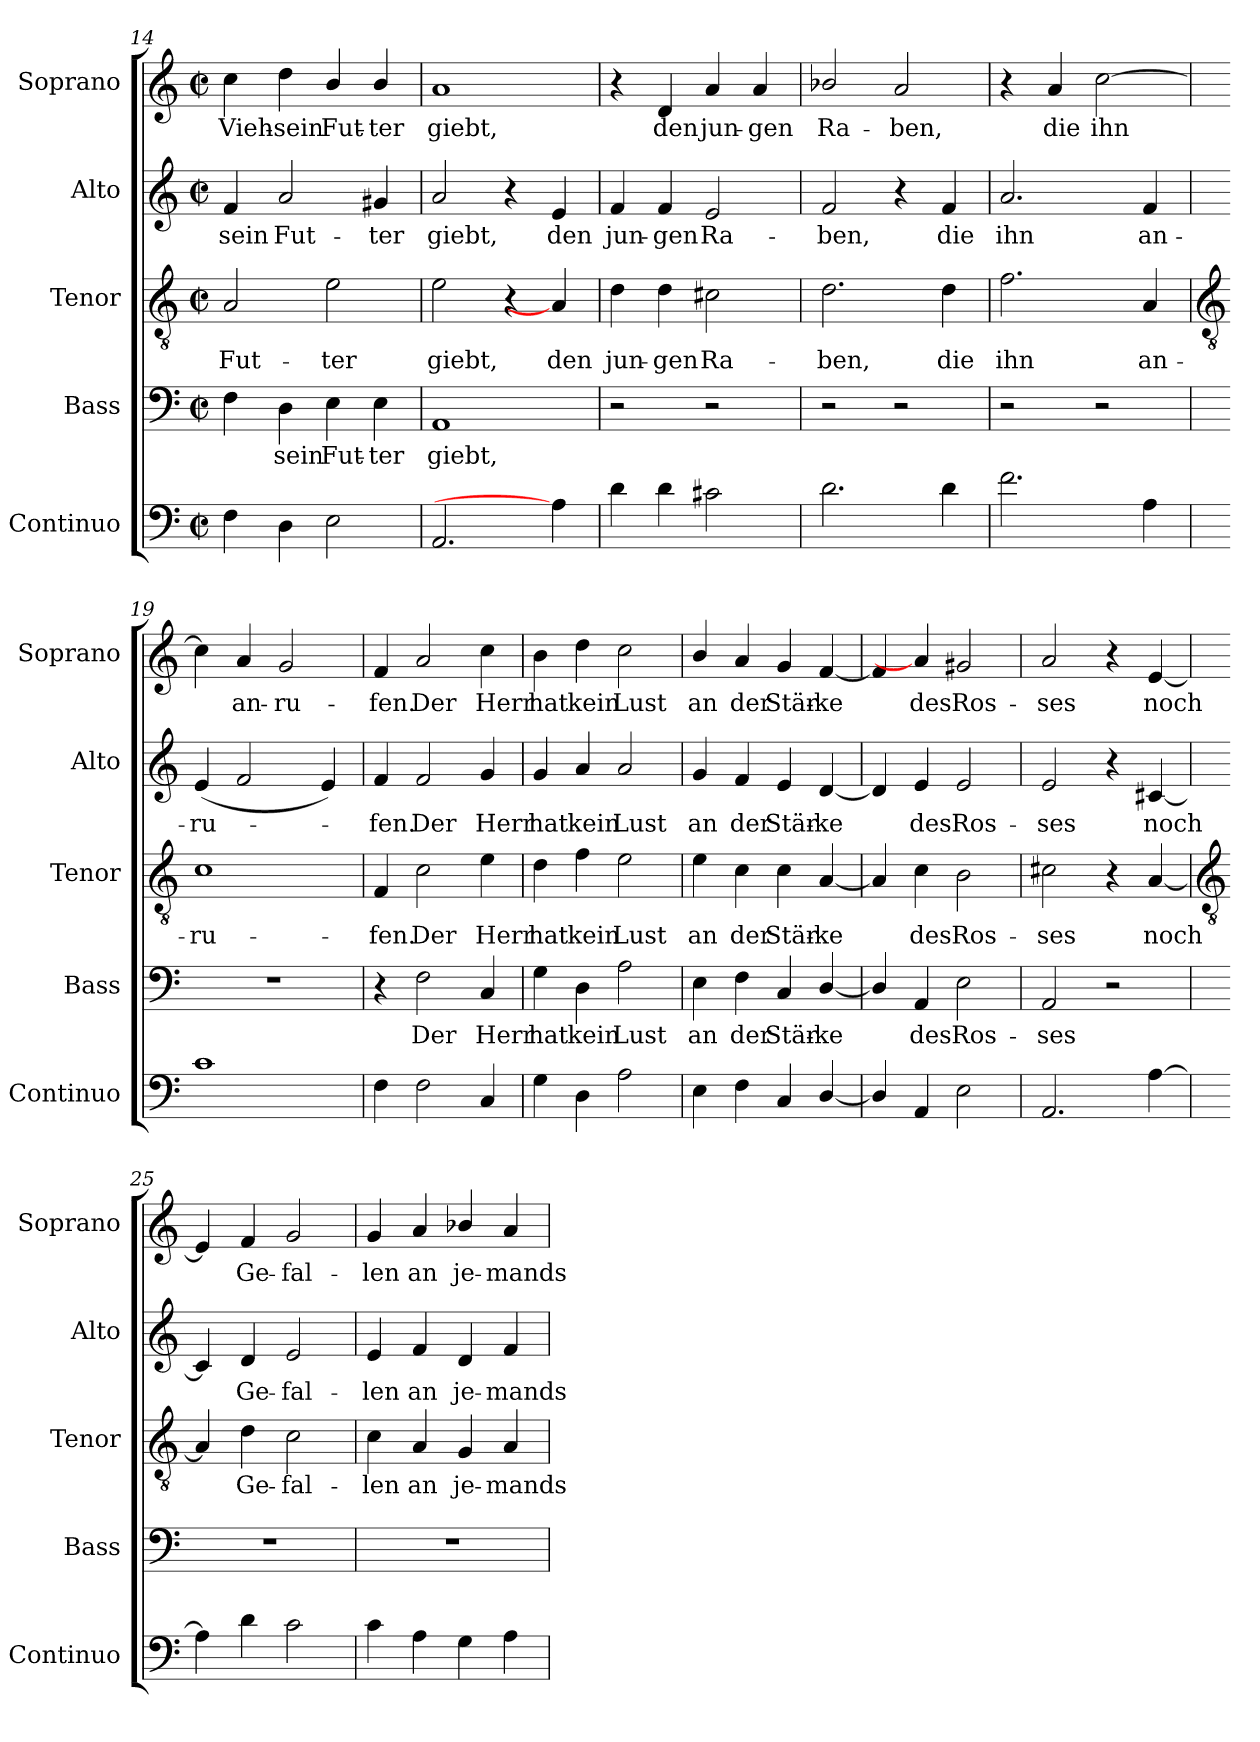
**kern	**kern	**text	**kern	**text	**kern	**text	**kern	**text
*part5	*part4	*part4	*part3	*part3	*part2	*part2	*part1	*part1
*staff5	*staff4	*staff4	*staff3	*staff3	*staff2	*staff2	*staff1	*staff1
*I"Continuo	*I"Bass	*	*I"Tenor	*	*I"Alto	*	*I"Soprano	*
*I'Continuo	*I'Bass	*	*I'Tenor	*	*I'Alto	*	*I'Soprano	*
*clefF4	*clefF4	*	*clefGv2	*	*clefG2	*	*clefG2	*
*k[]	*k[]	*	*k[]	*	*k[]	*	*k[]	*
*C:	*C:	*	*C:	*	*C:	*	*C:	*
*M2/2	*M2/2	*	*M2/2	*	*M2/2	*	*M2/2	*
*met(c|)	*met(c|)	*	*met(c|)	*	*met(c|)	*	*met(c|)	*
=14	=14	=14	=14	=14	=14	=14	=14	=14
!	!	!	!	!LO:LY:b	!	!LO:LY:b	!	!LO:LY:b
4F	4F	.	2A	Fut-	4f	sein	4cc	Vieh-
!	!	!LO:LY:b	!	!	!	!LO:LY:b	!	!LO:LY:b
4D	4D	sein	.	.	2a/	Fut-	4dd	-sein
!	!	!LO:LY:b	!	!LO:LY:b	!	!	!	!LO:LY:b
2E	4E	Fut-	2e	-ter	.	.	4b/	Fut-
!	!	!LO:LY:b	!	!	!	!LO:LY:b	!	!LO:LY:b
.	4E	-ter	.	.	4g#X	-ter	4b/	-ter
=15	=15	=15	=15	=15	=15	=15	=15	=15
!	!	!LO:LY:b	!	!LO:LY:b	!	!LO:LY:b	!	!LO:LY:b
2.AA	1AA	giebt,	2e	giebt,	2a/	giebt,	1a	giebt,
.	.	.	4r	.	4r	.	.	.
!	!	!	!	!LO:LY:b	!	!LO:LY:b	!	!
4A]	.	.	4A]	den	4e	den	.	.
=16	=16	=16	=16	=16	=16	=16	=16	=16
!	!	!	!	!LO:LY:b	!	!LO:LY:b	!	!
4d	2r	.	4d	jun-	4f	jun-	4r	.
!	!	!	!	!LO:LY:b	!	!LO:LY:b	!	!LO:LY:b
4d	.	.	4d	-gen	4f	-gen	4d	den
!	!	!	!	!LO:LY:b	!	!LO:LY:b	!	!LO:LY:b
2c#X	2r	.	2c#X	Ra-	2e	Ra-	4a	jun-
!	!	!	!	!	!	!	!	!LO:LY:b
.	.	.	.	.	.	.	4a	-gen
=17	=17	=17	=17	=17	=17	=17	=17	=17
!	!	!	!	!LO:LY:b	!	!LO:LY:b	!	!LO:LY:b
2.d	2r	.	2.d	-ben,	2f	-ben,	2b-X/	Ra-
!	!	!	!	!	!	!	!	!LO:LY:b
.	2r	.	.	.	4r	.	2a	-ben,
!	!	!	!	!LO:LY:b	!	!LO:LY:b	!	!
4d	.	.	4d	die	4f	die	.	.
=18	=18	=18	=18	=18	=18	=18	=18	=18
!	!	!	!	!LO:LY:b	!	!LO:LY:b	!	!
2.f	2r	.	2.f	ihn	2.a/	ihn	4r	.
!	!	!	!	!	!	!	!	!LO:LY:b
.	.	.	.	.	.	.	4a	die
!	!	!	!	!	!	!	!	!LO:LY:b
.	2r	.	.	.	.	.	[2cc	ihn
!	!	!	!	!LO:LY:b	!	!LO:LY:b	!	!
4A	.	.	4A	an-	4f	an-	.	.
!!LO:LB:g=z
=19	=19	=19	=19	=19	=19	=19	=19	=19
*	*	*	*clefGv2	*	*	*	*	*
!	!	!	!	!LO:LY:b	!	!LO:LY:b	!	!
1c	1r	.	1c	-ru-	(<4e	-ru-	4cc]	.
!	!	!	!	!	!	!	!	!LO:LY:b
.	.	.	.	.	2f	.	4a/	an-
!	!	!	!	!	!	!	!	!LO:LY:b
.	.	.	.	.	.	.	2g	-ru-
.	.	.	.	.	4e)	.	.	.
=20	=20	=20	=20	=20	=20	=20	=20	=20
!	!	!	!	!LO:LY:b	!	!LO:LY:b	!	!LO:LY:b
4F	4r	.	4F	-fen.	4f	fen.	4f	-fen.
!	!	!LO:LY:b	!	!LO:LY:b	!	!LO:LY:b	!	!LO:LY:b
2F	2F	Der	2c	Der	2f	Der	2a	Der
!	!	!LO:LY:b	!	!LO:LY:b	!	!LO:LY:b	!	!LO:LY:b
4C	4C	Herr	4e	Herr	4g	Herr	4cc	Herr
=21	=21	=21	=21	=21	=21	=21	=21	=21
!	!	!LO:LY:b	!	!LO:LY:b	!	!LO:LY:b	!	!LO:LY:b
4G	4G	hat	4d	hat	4g	hat	4b	hat
!	!	!LO:LY:b	!	!LO:LY:b	!	!LO:LY:b	!	!LO:LY:b
4D	4D	kein	4f	kein	4a/	kein	4dd	kein
!	!	!LO:LY:b	!	!LO:LY:b	!	!LO:LY:b	!	!LO:LY:b
2A	2A	Lust	2e	Lust	2a/	Lust	2cc	Lust
=22	=22	=22	=22	=22	=22	=22	=22	=22
!	!	!LO:LY:b	!	!LO:LY:b	!	!LO:LY:b	!	!LO:LY:b
4E	4E	an	4e	an	4g	an	4b/	an
!	!	!LO:LY:b	!	!LO:LY:b	!	!LO:LY:b	!	!LO:LY:b
4F	4F	der	4c	der	4f	der	4a/	der
!	!	!LO:LY:b	!	!LO:LY:b	!	!LO:LY:b	!	!LO:LY:b
4C	4C	Stär-	4c	Stär-	4e	Stär-	4g	Stär-
!	!	!LO:LY:b	!	!LO:LY:b	!	!LO:LY:b	!	!LO:LY:b
[4D/	[4D/	-ke	[4A	-ke	[4d	-ke	[4f	-ke
=23	=23	=23	=23	=23	=23	=23	=23	=23
4D/]	4D/]	.	4A]	.	4d]	.	4f]	.
!	!	!LO:LY:b	!	!LO:LY:b	!	!LO:LY:b	!	!LO:LY:b
4AA	4AA	des	4c	des	4e	des	4a]	des
!	!	!LO:LY:b	!	!LO:LY:b	!	!LO:LY:b	!	!LO:LY:b
2E	2E	Ros-	2B	Ros-	2e	Ros-	2g#X	Ros-
=24	=24	=24	=24	=24	=24	=24	=24	=24
!	!	!LO:LY:b	!	!LO:LY:b	!	!LO:LY:b	!	!LO:LY:b
2.AA	2AA	-ses	2c#X	-ses	2e	-ses	2a	-ses
.	2r	.	4r	.	4r	.	4r	.
!	!	!	!	!LO:LY:b	!	!LO:LY:b	!	!LO:LY:b
[4A	.	.	[4A	noch	[4c#X	noch	[4e	noch
!!LO:LB:g=z
=25	=25	=25	=25	=25	=25	=25	=25	=25
*	*	*	*clefGv2	*	*	*	*	*
4A]	1r	.	4A]	.	4c#]	.	4e]	.
!	!	!	!	!LO:LY:b	!	!LO:LY:b	!	!LO:LY:b
4d	.	.	4d	Ge-	4d	Ge-	4f	Ge-
!	!	!	!	!LO:LY:b	!	!LO:LY:b	!	!LO:LY:b
2c	.	.	2c	-fal-	2e	-fal-	2g	-fal-
=26	=26	=26	=26	=26	=26	=26	=26	=26
!	!	!	!	!LO:LY:b	!	!LO:LY:b	!	!LO:LY:b
4c	1r	.	4c	-len	4e	-len	4g	-len
!	!	!	!	!LO:LY:b	!	!LO:LY:b	!	!LO:LY:b
4A\	.	.	4A/	an	4f	an	4a	an
!	!	!	!	!LO:LY:b	!	!LO:LY:b	!	!LO:LY:b
4G	.	.	4G	je-	4d	je-	4b-X/	je-
!	!	!	!	!LO:LY:b	!	!LO:LY:b	!	!LO:LY:b
4A	.	.	4A	-mands	4f	-mands	4a	-mands
=	=	=	=	=	=	=	=	=
*-	*-	*-	*-	*-	*-	*-	*-	*-
